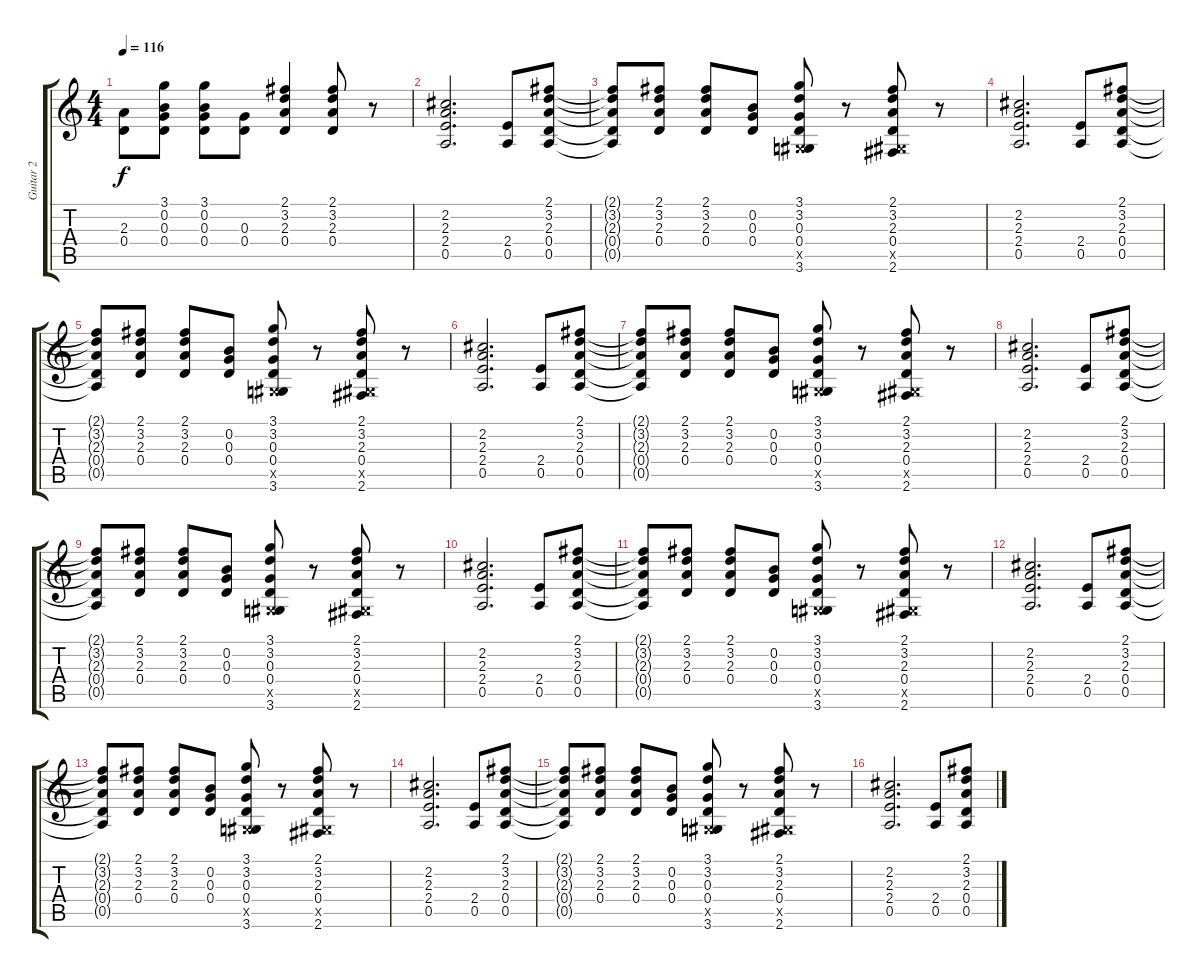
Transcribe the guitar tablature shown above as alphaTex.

\track ("Guitar 2" "Guitar 2") {instrument distortionguitar}
\staff {score tabs}
\tuning (E4 B3 G3 D3 A2 E2) {hide}
\ts (4 4)
\tempo 116
\clef g2
\ks c
(2.3 0.4).8{dy f} (3.1 0.2 0.3 0.4).8 (3.1 0.2 0.3 0.4).8 (0.3 0.4).8 (2.1 3.2 2.3 0.4).4 (2.1 3.2 2.3 0.4).8 r.8 |
(2.2 2.3 2.4 0.5).2{d} (2.4 0.5).8 (2.1 3.2 2.3 0.4 0.5).8 |
(2.1{t} 3.2{t} 2.3{t} 0.4{t} 0.5{t}).8 (2.1 3.2 2.3 0.4).8 (2.1 3.2 2.3 0.4).8 (0.2 0.3 0.4).8 (3.1 3.2 0.3 0.4 -1.5{x} 3.6).8 r.8 (2.1 3.2 2.3 0.4 -1.5{x} 2.6).8 r.8 |
(2.2 2.3 2.4 0.5).2{d} (2.4 0.5).8 (2.1 3.2 2.3 0.4 0.5).8 |
(2.1{t} 3.2{t} 2.3{t} 0.4{t} 0.5{t}).8 (2.1 3.2 2.3 0.4).8 (2.1 3.2 2.3 0.4).8 (0.2 0.3 0.4).8 (3.1 3.2 0.3 0.4 -1.5{x} 3.6).8 r.8 (2.1 3.2 2.3 0.4 -1.5{x} 2.6).8 r.8 |
(2.2 2.3 2.4 0.5).2{d} (2.4 0.5).8 (2.1 3.2 2.3 0.4 0.5).8 |
(2.1{t} 3.2{t} 2.3{t} 0.4{t} 0.5{t}).8 (2.1 3.2 2.3 0.4).8 (2.1 3.2 2.3 0.4).8 (0.2 0.3 0.4).8 (3.1 3.2 0.3 0.4 -1.5{x} 3.6).8 r.8 (2.1 3.2 2.3 0.4 -1.5{x} 2.6).8 r.8 |
(2.2 2.3 2.4 0.5).2{d} (2.4 0.5).8 (2.1 3.2 2.3 0.4 0.5).8 |
(2.1{t} 3.2{t} 2.3{t} 0.4{t} 0.5{t}).8 (2.1 3.2 2.3 0.4).8 (2.1 3.2 2.3 0.4).8 (0.2 0.3 0.4).8 (3.1 3.2 0.3 0.4 -1.5{x} 3.6).8 r.8 (2.1 3.2 2.3 0.4 -1.5{x} 2.6).8 r.8 |
(2.2 2.3 2.4 0.5).2{d} (2.4 0.5).8 (2.1 3.2 2.3 0.4 0.5).8 |
(2.1{t} 3.2{t} 2.3{t} 0.4{t} 0.5{t}).8 (2.1 3.2 2.3 0.4).8 (2.1 3.2 2.3 0.4).8 (0.2 0.3 0.4).8 (3.1 3.2 0.3 0.4 -1.5{x} 3.6).8 r.8 (2.1 3.2 2.3 0.4 -1.5{x} 2.6).8 r.8 |
(2.2 2.3 2.4 0.5).2{d} (2.4 0.5).8 (2.1 3.2 2.3 0.4 0.5).8 |
(2.1{t} 3.2{t} 2.3{t} 0.4{t} 0.5{t}).8 (2.1 3.2 2.3 0.4).8 (2.1 3.2 2.3 0.4).8 (0.2 0.3 0.4).8 (3.1 3.2 0.3 0.4 -1.5{x} 3.6).8 r.8 (2.1 3.2 2.3 0.4 -1.5{x} 2.6).8 r.8 |
(2.2 2.3 2.4 0.5).2{d} (2.4 0.5).8 (2.1 3.2 2.3 0.4 0.5).8 |
(2.1{t} 3.2{t} 2.3{t} 0.4{t} 0.5{t}).8 (2.1 3.2 2.3 0.4).8 (2.1 3.2 2.3 0.4).8 (0.2 0.3 0.4).8 (3.1 3.2 0.3 0.4 -1.5{x} 3.6).8 r.8 (2.1 3.2 2.3 0.4 -1.5{x} 2.6).8 r.8 |
(2.2 2.3 2.4 0.5).2{d} (2.4 0.5).8 (2.1 3.2 2.3 0.4 0.5).8
